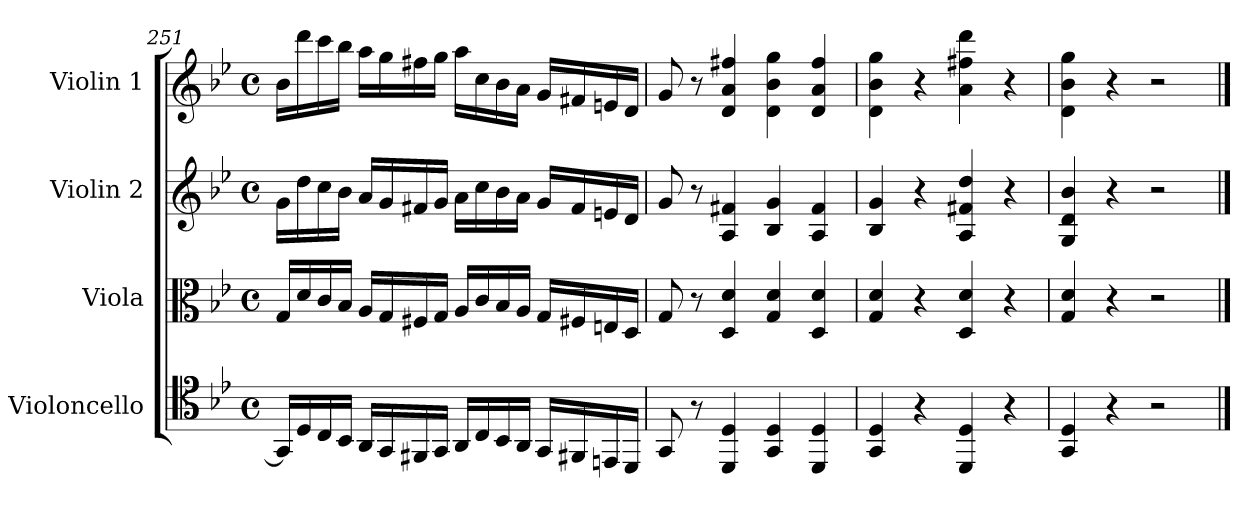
**kern	**kern	**kern	**kern
*part4	*part3	*part2	*part1
*staff4	*staff3	*staff2	*staff1
*I"Violoncello	*I"Viola	*I"Violin 2	*I"Violin 1
*I'Vc	*I'Vla	*I'Vln	*I'Vln
!!LO:LB:g=z
*clefC4	*clefC3	*clefG2	*clefG2
*k[b-e-]	*k[b-e-]	*k[b-e-]	*k[b-e-]
*M4/4	*M4/4	*M4/4	*M4/4
*met(c)	*met(c)	*met(c)	*met(c)
=251	=251	=251	=251
16GG/LL]	16G/LL	16g\LL	16b-\LL
16D/	16d/	16dd\	16ddd\
16C/	16c/	16cc\	16ccc\
16BB-/JJ	16B-/JJ	16b-\JJ	16bb-\JJ
16AA/LL	16A/LL	16a/LL	16aa\LL
16GG/	16G/	16g/	16gg\
16FF#X/	16F#X/	16f#X/	16ff#X\
16GG/JJ	16G/JJ	16g/JJ	16gg\JJ
16AA/LL	16A/LL	16a\LL	16aa\LL
16C/	16c/	16cc\	16cc\
16BB-/	16B-/	16b-\	16b-\
16AA/JJ	16A/JJ	16a\JJ	16a\JJ
16GG/LL	16G/LL	16g/LL	16g/LL
16FF#X/	16F#X/	16f#/	16f#X/
16EEn/	16En/	16en/	16en/
16DD/JJ	16D/JJ	16d/JJ	16d/JJ
=252	=252	=252	=252
8GG/	8G/	8g/	8g/
8r	8r	8r	8r
4DD/ 4D/	4D/ 4d/	4A/ 4f#X/	4d/ 4a/ 4ff#X/
4GG/ 4D/	4G/ 4d/	4B-/ 4g/	4d\ 4b-\ 4gg\
4DD/ 4D/	4D/ 4d/	4A/ 4f#/	4d/ 4a/ 4ff#/
=253	=253	=253	=253
4GG/ 4D/	4G/ 4d/	4B-/ 4g/	4d\ 4b-\ 4gg\
4r	4r	4r	4r
4DD/ 4D/	4D/ 4d/	4A/ 4f#X/ 4dd/	4a\ 4ff#X\ 4ddd\
4r	4r	4r	4r
=254	=254	=254	=254
4GG/ 4D/	4G/ 4d/	4G/ 4d/ 4b-/	4d\ 4b-\ 4gg\
4r	4r	4r	4r
2r	2r	2r	2r
==	==	==	==
*-	*-	*-	*-
